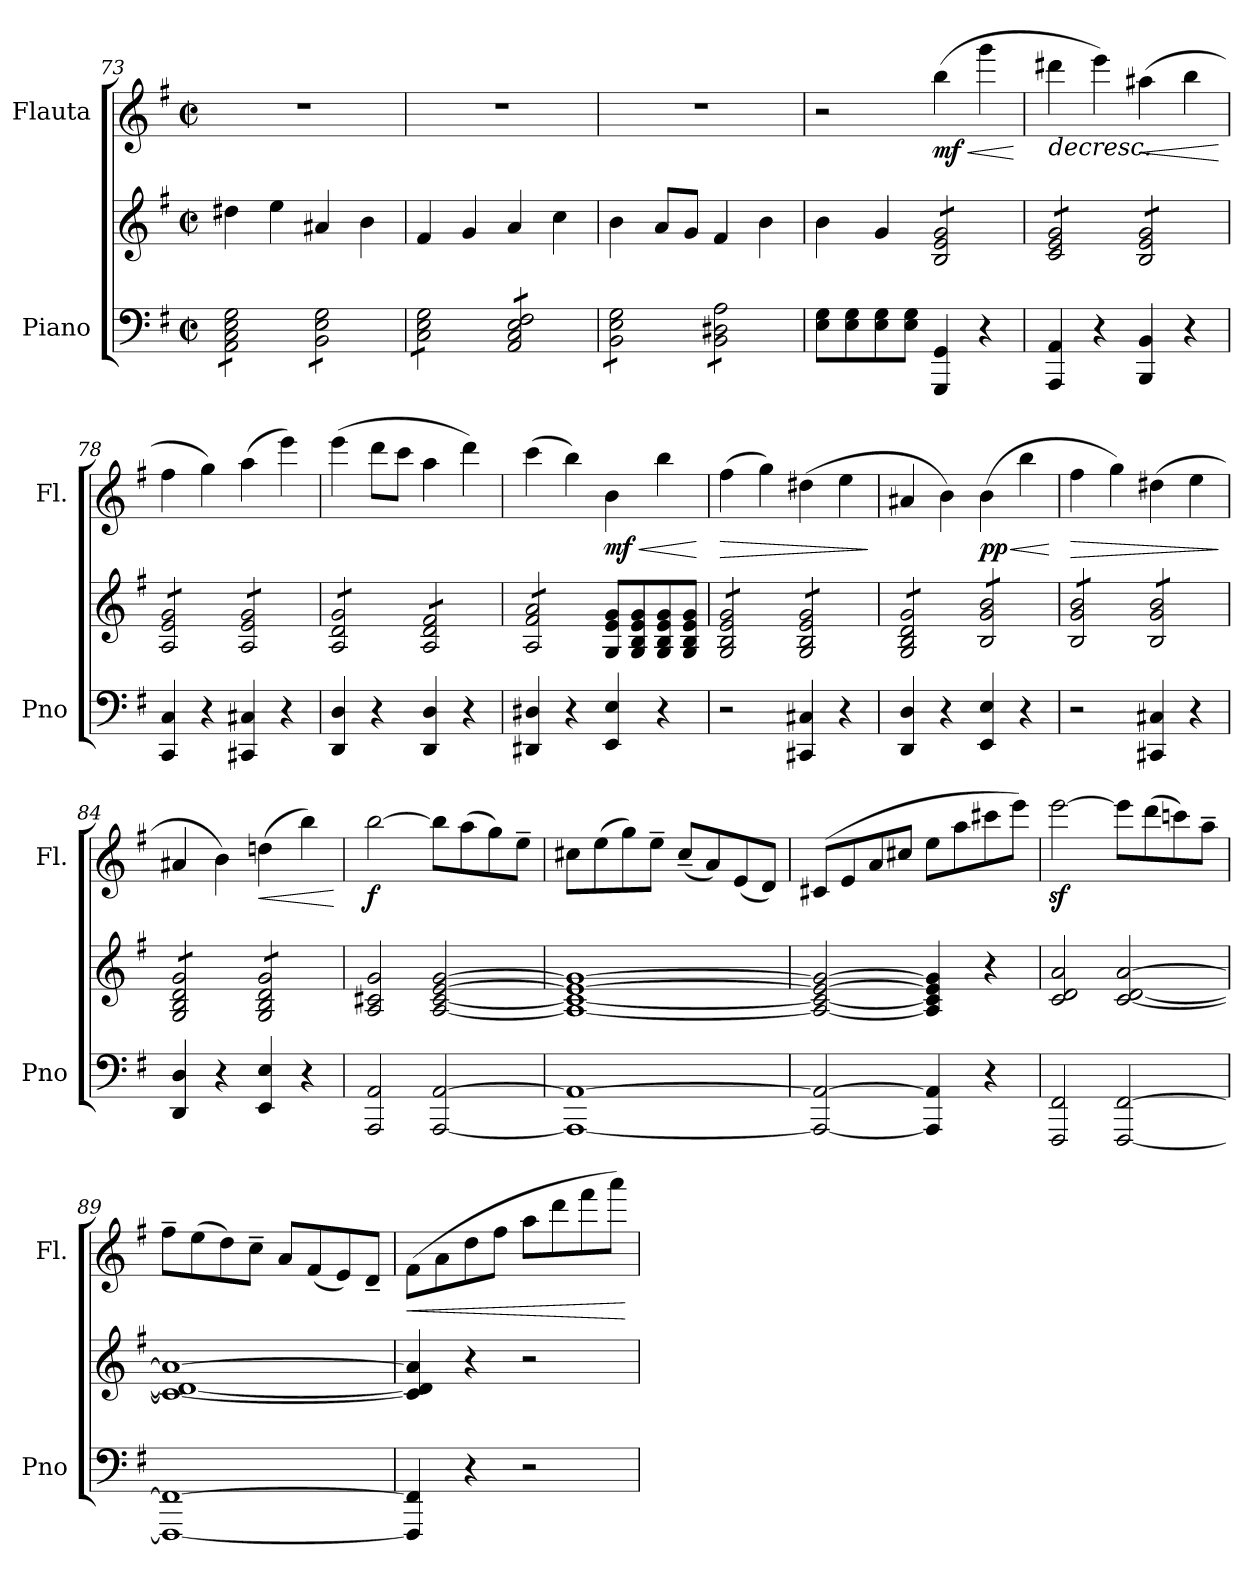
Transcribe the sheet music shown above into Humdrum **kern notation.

**kern	**kern	**kern	**dynam
*part2	*part2	*part1	*part1
*staff3	*staff2	*staff1	*staff1
*I"Piano	*	*I"Flauta	*
*I'Pno	*	*I'Fl.	*
*clefF4	*clefG2	*clefG2	*
*k[f#]	*k[f#]	*k[f#]	*
*M2/2	*M2/2	*M2/2	*
*met(c|)	*met(c|)	*met(c|)	*
=73	=73	=73	=73
*tremolo	*	*	*
8AA\ 8C\ 8E\ 8G\L	4dd#X\	1r	.
8AA\ 8C\ 8E\ 8G\	.	.	.
8AA\ 8C\ 8E\ 8G\	4ee\	.	.
8AA\ 8C\ 8E\ 8G\J	.	.	.
8BB\ 8E\ 8G\L	4a#X/	.	.
8BB\ 8E\ 8G\	.	.	.
8BB\ 8E\ 8G\	4b\	.	.
8BB\ 8E\ 8G\J	.	.	.
=74	=74	=74	=74
8C\ 8E\ 8G\L	4f#/	1r	.
8C\ 8E\ 8G\	.	.	.
8C\ 8E\ 8G\	4g/	.	.
8C\ 8E\ 8G\J	.	.	.
8AA/ 8C/ 8E/ 8F#/L	4a/	.	.
8AA/ 8C/ 8E/ 8F#/	.	.	.
8AA/ 8C/ 8E/ 8F#/	4cc\	.	.
8AA/ 8C/ 8E/ 8F#/J	.	.	.
!!LO:PB:g=z
=75	=75	=75	=75
8BB\ 8E\ 8G\L	4b\	1r	.
8BB\ 8E\ 8G\	.	.	.
8BB\ 8E\ 8G\	8a/L	.	.
8BB\ 8E\ 8G\J	8g/J	.	.
8BB\ 8D#X\ 8A\L	4f#/	.	.
8BB\ 8D#X\ 8A\	.	.	.
8BB\ 8D#X\ 8A\	4b\	.	.
8BB\ 8D#X\ 8A\J	.	.	.
*Xtremolo	*	*	*
=76	=76	=76	=76
8E\ 8G\L	4b\	2r	.
8E\ 8G\	.	.	.
8E\ 8G\	4g/	.	.
8E\ 8G\J	.	.	.
!	!	!	!LO:HP:b
!	!	!	!LO:DY:n=1:b
*	*tremolo	*	*
4GGG/ 4GG/	8B/ 8e/ 8g/L	(4bb\	< mf
.	8B/ 8e/ 8g/	.	.
4r	8B/ 8e/ 8g/	4ggg\	.
.	8B/ 8e/ 8g/J	.	.
.	.	.	[
=77	=77	=77	=77
!	!	!	!LO:HP:b
4AAA/ 4AA/	8c/ 8e/ 8g/L	4ddd#X\	>
.	8c/ 8e/ 8g/	.	.
4r	8c/ 8e/ 8g/	4eee\)	.
.	8c/ 8e/ 8g/J	.	.
!	!	!	!LO:HP:b
4BBB/ 4BB/	8B/ 8e/ 8g/L	(4aa#X\	<
.	8B/ 8e/ 8g/	.	.
4r	8B/ 8e/ 8g/	4bb\	.
.	8B/ 8e/ 8g/J	.	.
.	.	.	] [
=78	=78	=78	=78
4CC/ 4C/	8A/ 8e/ 8g/L	4ff#\	.
.	8A/ 8e/ 8g/	.	.
4r	8A/ 8e/ 8g/	4gg\)	.
.	8A/ 8e/ 8g/J	.	.
4CC#X/ 4C#X/	8A/ 8e/ 8g/L	(4aa\	.
.	8A/ 8e/ 8g/	.	.
4r	8A/ 8e/ 8g/	4eee\)	.
.	8A/ 8e/ 8g/J	.	.
=79	=79	=79	=79
4DD/ 4D/	8A/ 8d/ 8g/L	(4eee\	.
.	8A/ 8d/ 8g/	.	.
4r	8A/ 8d/ 8g/	8ddd\L	.
.	8A/ 8d/ 8g/J	8ccc\J	.
4DD/ 4D/	8A/ 8d/ 8f#/L	4aa\	.
.	8A/ 8d/ 8f#/	.	.
4r	8A/ 8d/ 8f#/	4ddd\)	.
.	8A/ 8d/ 8f#/J	.	.
=80	=80	=80	=80
4DD#X/ 4D#X/	8A/ 8f#/ 8a/L	(4ccc\	.
.	8A/ 8f#/ 8a/	.	.
4r	8A/ 8f#/ 8a/	4bb\)	.
.	8A/ 8f#/ 8a/J	.	.
*	*Xtremolo	*	*
!	!	!	!LO:HP:b
!	!	!	!LO:DY:n=1:b
4EE/ 4E/	8G/ 8e/ 8g/L	4b\	< mf
.	8G/ 8B/ 8e/ 8g/	.	.
4r	8G/ 8B/ 8e/ 8g/	4bb\	.
.	8G/ 8B/ 8e/ 8g/J	.	.
.	.	.	[
!!LO:LB:g=z
=81	=81	=81	=81
!	!	!	!LO:HP:b
*	*tremolo	*	*
2r	8G/ 8B/ 8e/ 8g/L	(4ff#\	>
.	8G/ 8B/ 8e/ 8g/	.	.
.	8G/ 8B/ 8e/ 8g/	4gg\)	.
.	8G/ 8B/ 8e/ 8g/J	.	.
4CC#X/ 4C#X/	8G/ 8B/ 8e/ 8g/L	(4dd#X\	.
.	8G/ 8B/ 8e/ 8g/	.	.
4r	8G/ 8B/ 8e/ 8g/	4ee\	.
.	8G/ 8B/ 8e/ 8g/J	.	.
.	.	.	]
=82	=82	=82	=82
4DD/ 4D/	8G/ 8B/ 8d/ 8g/L	4a#X/	.
.	8G/ 8B/ 8d/ 8g/	.	.
4r	8G/ 8B/ 8d/ 8g/	4b\)	.
.	8G/ 8B/ 8d/ 8g/J	.	.
!	!	!	!LO:HP:b
!	!	!	!LO:DY:n=1:b
4EE/ 4E/	8B/ 8g/ 8b/L	(4b\	< pp
.	8B/ 8g/ 8b/	.	.
4r	8B/ 8g/ 8b/	4bb\	.
.	8B/ 8g/ 8b/J	.	.
.	.	.	[
=83	=83	=83	=83
!	!	!	!LO:HP:b
2r	8B/ 8g/ 8b/L	4ff#\	>
.	8B/ 8g/ 8b/	.	.
.	8B/ 8g/ 8b/	4gg\)	.
.	8B/ 8g/ 8b/J	.	.
4CC#X/ 4C#X/	8B/ 8g/ 8b/L	(4dd#X\	.
.	8B/ 8g/ 8b/	.	.
4r	8B/ 8g/ 8b/	4ee\	.
.	8B/ 8g/ 8b/J	.	.
.	.	.	]
=84	=84	=84	=84
4DD/ 4D/	8G/ 8B/ 8d/ 8g/L	4a#X/	.
.	8G/ 8B/ 8d/ 8g/	.	.
4r	8G/ 8B/ 8d/ 8g/	4b\)	.
.	8G/ 8B/ 8d/ 8g/J	.	.
!	!	!	!LO:HP:b
4EE/ 4E/	8G/ 8B/ 8d/ 8g/L	(4ddn\	<
.	8G/ 8B/ 8d/ 8g/	.	.
4r	8G/ 8B/ 8d/ 8g/	4bb\)	.
.	8G/ 8B/ 8d/ 8g/J	.	.
*	*Xtremolo	*	*
.	.	.	[
=85	=85	=85	=85
!	!	!	!LO:DY:b
2AAA/ 2AA/	2A/ 2c#X/ 2g/	[2bb\	f
[2AAA/ [2AA/	[2A/ [2c#/ [2e/ [2g/	8bb\L]	.
.	.	(8aa\	.
.	.	8gg\)	.
.	.	8ee~\J	.
=86	=86	=86	=86
1AAA_ 1AA_	1A_ 1c#_ 1e_ 1g_	8cc#X\L	.
.	.	(8ee\	.
.	.	8gg\)	.
.	.	8ee~\J	.
.	.	(8cc#~/L	.
.	.	8a/)	.
.	.	(8e/	.
.	.	8d/J)	.
!!LO:LB:g=z
=87	=87	=87	=87
2AAA/_ 2AA/_	2A/_ 2c#/_ 2e/_ 2g/_	(8c#X/L	.
.	.	8e/	.
.	.	8a/	.
.	.	8cc#X/J	.
4AAA/] 4AA/]	4A/] 4c#/] 4e/] 4g/]	8ee\L	.
.	.	8aa\	.
4r	4r	8ccc#X\	.
.	.	8eee\J)	.
=88	=88	=88	=88
2FFF#/ 2FF#/	2c/ 2d/ 2a/	[2eeez<\	.
[2FFF#/ [2FF#/	[2c/ [2d/ [2a/	8eee\L]	.
.	.	(8ddd\	.
.	.	8cccn\)	.
.	.	8aa~\J	.
=89	=89	=89	=89
1FFF#_ 1FF#_	1c_ 1d_ 1a_	8ff#~\L	.
.	.	(8ee\	.
.	.	8dd\)	.
.	.	8cc~\J	.
.	.	8a/L	.
.	.	(8f#/	.
.	.	8e/)	.
.	.	8d~/J	.
=90	=90	=90	=90
!	!	!	!LO:HP:b
4FFF#/] 4FF#/]	4c/] 4d/] 4a/]	(8f#\L	<
.	.	8a\	.
4r	4r	8dd\	.
.	.	8ff#\J	.
2r	2r	8aa\L	.
.	.	8ddd\	.
.	.	8fff#\	.
.	.	8aaa\J)	.
.	.	.	[
=	=	=	=
*-	*-	*-	*-
